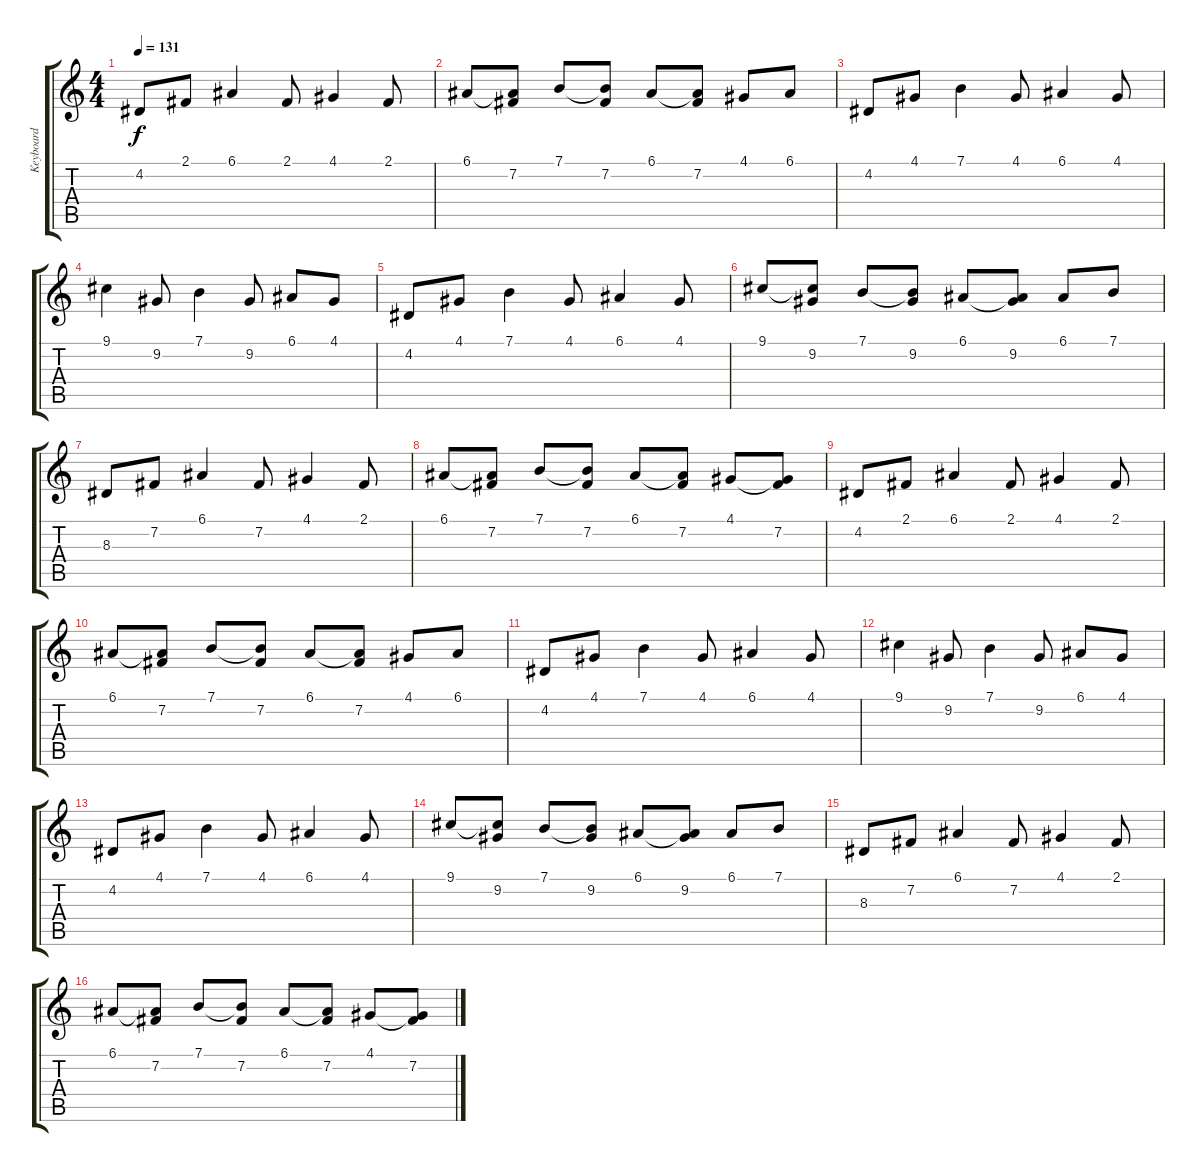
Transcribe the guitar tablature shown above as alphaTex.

\track ("Keyboard" "Keyboard") {instrument acousticgrandpiano}
\staff {score tabs}
\tuning (E4 B3 G3 D3 A2 E2) {hide}
\ts (4 4)
\tempo 131
\clef g2
\ks c
4.2.8{dy f} 2.1.8 6.1.4 2.1.8 4.1.4 2.1.8 |
6.1.8 (6.1{t} 7.2).8 7.1.8 (7.1{t} 7.2).8 6.1.8 (6.1{t} 7.2).8 4.1.8 6.1.8 |
4.2.8 4.1.8 7.1.4 4.1.8 6.1.4 4.1.8 |
9.1.4 9.2.8 7.1.4 9.2.8 6.1.8 4.1.8 |
4.2.8 4.1.8 7.1.4 4.1.8 6.1.4 4.1.8 |
9.1.8 (9.1{t} 9.2).8 7.1.8 (7.1{t} 9.2).8 6.1.8 (6.1{t} 9.2).8 6.1.8 7.1.8 |
8.3.8 7.2.8 6.1.4 7.2.8 4.1.4 2.1.8 |
6.1.8 (6.1{t} 7.2).8 7.1.8 (7.1{t} 7.2).8 6.1.8 (6.1{t} 7.2).8 4.1.8 (4.1{t} 7.2).8 |
4.2.8 2.1.8 6.1.4 2.1.8 4.1.4 2.1.8 |
6.1.8 (6.1{t} 7.2).8 7.1.8 (7.1{t} 7.2).8 6.1.8 (6.1{t} 7.2).8 4.1.8 6.1.8 |
4.2.8 4.1.8 7.1.4 4.1.8 6.1.4 4.1.8 |
9.1.4 9.2.8 7.1.4 9.2.8 6.1.8 4.1.8 |
4.2.8 4.1.8 7.1.4 4.1.8 6.1.4 4.1.8 |
9.1.8 (9.1{t} 9.2).8 7.1.8 (7.1{t} 9.2).8 6.1.8 (6.1{t} 9.2).8 6.1.8 7.1.8 |
8.3.8 7.2.8 6.1.4 7.2.8 4.1.4 2.1.8 |
6.1.8 (6.1{t} 7.2).8 7.1.8 (7.1{t} 7.2).8 6.1.8 (6.1{t} 7.2).8 4.1.8 (4.1{t} 7.2).8
